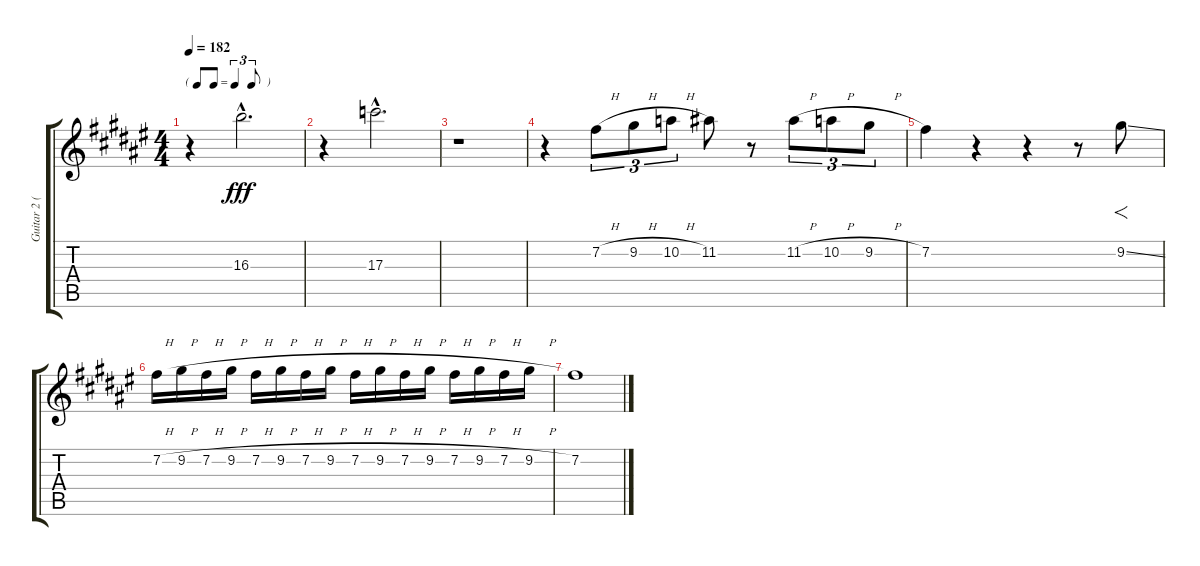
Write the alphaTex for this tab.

\track ("Guitar 2 (clarinette)" "Guitar 2 (") {instrument distortionguitar}
\staff {score tabs}
\tuning (E4 B3 G3 D3 A2 E2) {hide}
\ts (4 4)
\tf triplet8th
\tempo 182
\clef g2
\ks f#
r.4{dy f} 16.3{hac}.2{d dy fff} |
r.4 17.3{hac}.2{d} |
r.1 |
r.4 7.2{h}.8{tu (3 2)} 9.2{h}.8{tu (3 2)} 10.2{h}.8{tu (3 2)} 11.2.8 r.8 11.2{h}.8{tu (3 2)} 10.2{h}.8{tu (3 2)} 9.2{h}.8{tu (3 2)} |
7.2.4 r.4 r.4 r.8 9.2{ss}.8{f} |
7.2{h}.16 9.2{h}.16 7.2{h}.16 9.2{h}.16 7.2{h}.16 9.2{h}.16 7.2{h}.16 9.2{h}.16 7.2{h}.16 9.2{h}.16 7.2{h}.16 9.2{h}.16 7.2{h}.16 9.2{h}.16 7.2{h}.16 9.2{h}.16 |
7.2.1
